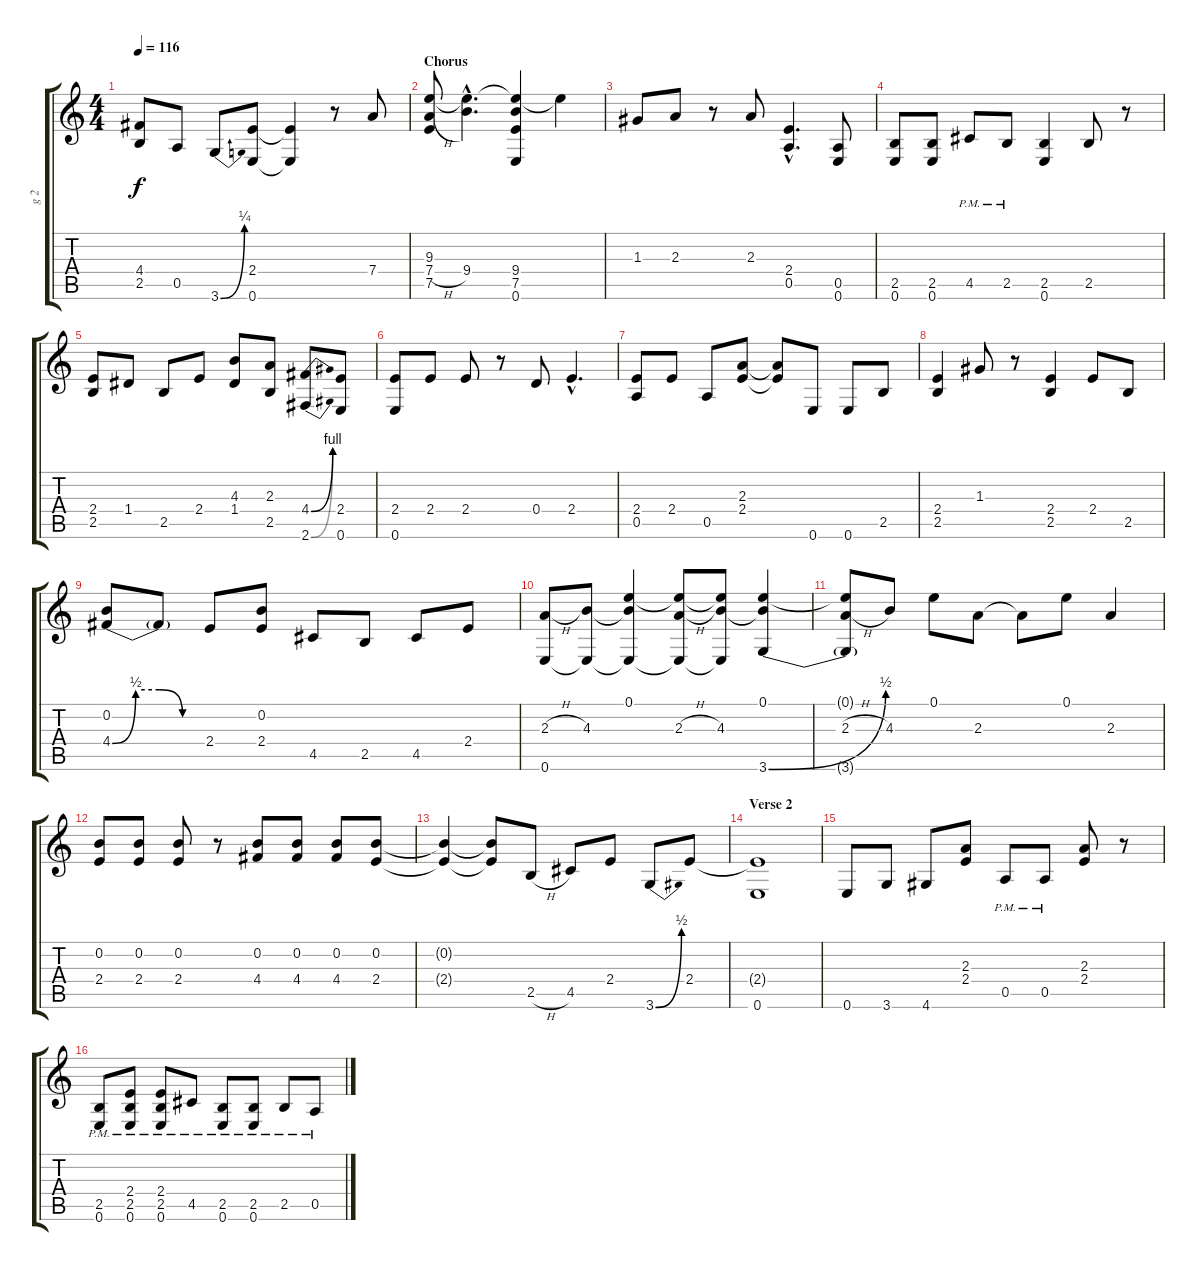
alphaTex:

\track ("g 2" "g 2") {instrument electricguitarclean}
\staff {score tabs}
\tuning (E4 B3 G3 D3 A2 E2) {hide}
\ts (4 4)
\tempo 116
\clef g2
\ks c
(4.4 2.5).8{dy f} 0.5.8 3.6{be (bend 0 0 60 1)}.8 (2.4 0.6).8 (2.4{t} 0.6{t}).4 r.8 7.4.8 |
\section ("" "Chorus")
(9.3 7.4{h} 7.5).8 (9.3{hac t} 9.4{hac}).4{d} (9.3{t} 9.4 7.5 0.6).4 9.3{t}.4 |
1.3.8 2.3.8 r.8 2.3.8 (2.4{hac} 0.5{hac}).4{d} (0.5 0.6).8 |
(2.5 0.6).8 (2.5 0.6).8 4.5{pm}.8 2.5{pm}.8 (2.5 0.6).4 2.5.8 r.8 |
(2.4 2.5).8 1.4.8 2.5.8 2.4.8 (4.3 1.4).8 (2.3 2.5).8 (4.4{be (bend 0 0 60 4)} 2.6{be (bend 0 0 60 4)}).8 (2.4 0.6).8 |
(2.4 0.6).8 2.4.8 2.4.8 r.8 0.4.8 2.4{hac}.4{d} |
(2.4 0.5).8 2.4.8 0.5.8 (2.3 2.4).8 (2.3{t} 2.4{t}).8 0.6.8 0.6.8 2.5.8 |
(2.4 2.5).4 1.3.8 r.8 (2.4 2.5).4 2.4.8 2.5.8 |
(0.2 4.4{be (custom 0 0 15 2 30 2 45 0 60 0)}).8 4.4{t}.8 2.4.8 (0.2 2.4).8 4.5.8 2.5.8 4.5.8 2.4.8 |
(2.3{h} 0.6).8 (4.3 0.6{t}).8 (0.1 4.3{t} 0.6{t}).4 (0.1{t} 2.3{h} 0.6{t}).8 (0.1{t} 4.3 0.6{t}).8 (0.1 4.3{t} 3.6{be (bend 0 0 60 2)}).4 |
(0.1{t} 2.3{h} 3.6{t}).8 4.3.8 0.1.8 2.3.8 2.3{t}.8 0.1.8 2.3.4 |
(0.2 2.4).8 (0.2 2.4).8 (0.2 2.4).8 r.8 (0.2 4.4).8 (0.2 4.4).8 (0.2 4.4).8 (0.2 2.4).8 |
(0.2{t} 2.4{t}).4 (0.2{t} 2.4{t}).8 2.5{h}.8 4.5.8 2.4.8 3.6{be (bend 0 0 60 2)}.8 2.4.8 |
\section ("" "Verse 2")
(2.4{t} 0.6).1 |
0.6.8 3.6.8 4.6.8 (2.3 2.4).8 0.5{pm}.8 0.5{pm}.8 (2.3 2.4).8 r.8 |
(2.5{pm} 0.6{pm}).8 (2.4{pm} 2.5{pm} 0.6{pm}).8 (2.4{pm} 2.5{pm} 0.6{pm}).8 4.5{pm}.8 (2.5{pm} 0.6{pm}).8 (2.5{pm} 0.6{pm}).8 2.5{pm}.8 0.5{pm}.8
